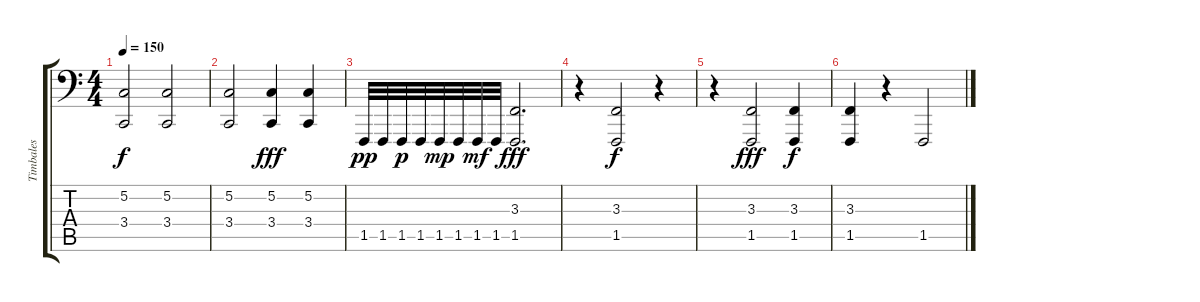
\track ("Timbales" "Timbales") {instrument timpani}
\staff {score tabs}
\tuning (C3 G2 D2 A1 E1 B0) {hide}
\ts (4 4)
\tempo 150
\clef f4
\ks c
(5.2 3.4).2{dy f} (5.2 3.4).2 |
(5.2 3.4).2 (5.2 3.4).4{dy fff} (5.2 3.4).4 |
1.5.32{dy pp} 1.5.32 1.5.32{dy p} 1.5.32 1.5.32{dy mp} 1.5.32 1.5.32{dy mf} 1.5.32 (3.3 1.5).2{d dy fff} |
r.4 (3.3 1.5).2{dy f} r.4 |
r.4 (3.3 1.5).2{dy fff} (3.3 1.5).4{dy f} |
(3.3 1.5).4 r.4 1.5.2
